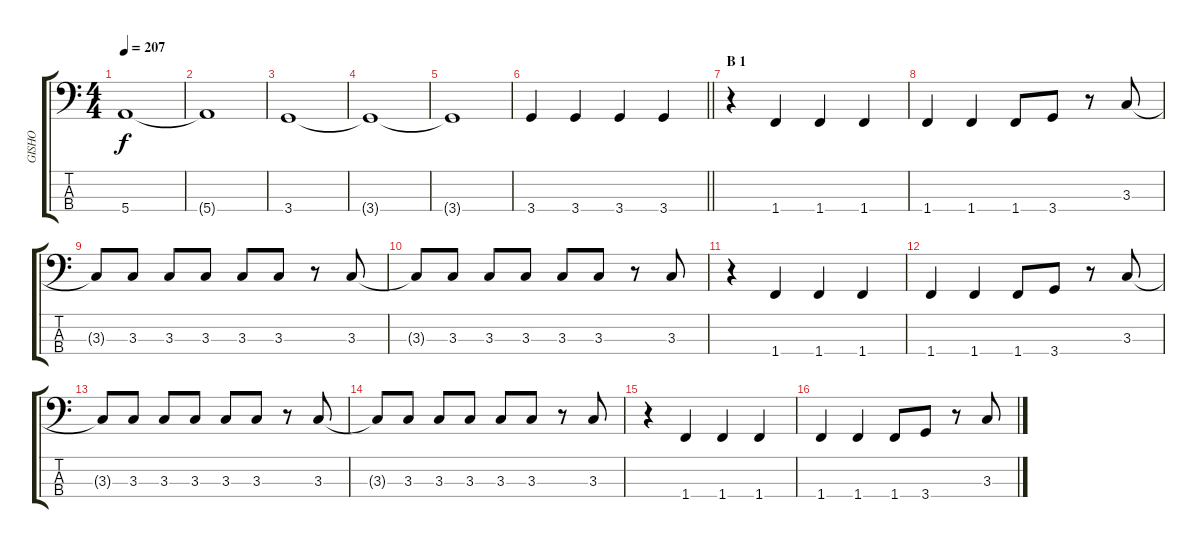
\track ("GISHO" "GISHO") {instrument electricbasspick}
\staff {score tabs}
\tuning (G2 D2 A1 E1) {hide}
\ts (4 4)
\tempo 207
\clef f4
\ks c
5.4{t}.1{dy f} |
5.4{t}.1 |
3.4.1 |
3.4{t}.1 |
3.4{t}.1 |
\barLineRight lightlight
3.4.4 3.4.4 3.4.4 3.4.4 |
\section ("" "B 1")
r.4 1.4.4 1.4.4 1.4.4 |
1.4.4 1.4.4 1.4.8 3.4.8 r.8 3.3.8 |
3.3{t}.8 3.3.8 3.3.8 3.3.8 3.3.8 3.3.8 r.8 3.3.8 |
3.3{t}.8 3.3.8 3.3.8 3.3.8 3.3.8 3.3.8 r.8 3.3.8 |
r.4 1.4.4 1.4.4 1.4.4 |
1.4.4 1.4.4 1.4.8 3.4.8 r.8 3.3.8 |
3.3{t}.8 3.3.8 3.3.8 3.3.8 3.3.8 3.3.8 r.8 3.3.8 |
3.3{t}.8 3.3.8 3.3.8 3.3.8 3.3.8 3.3.8 r.8 3.3.8 |
r.4 1.4.4 1.4.4 1.4.4 |
1.4.4 1.4.4 1.4.8 3.4.8 r.8 3.3.8
